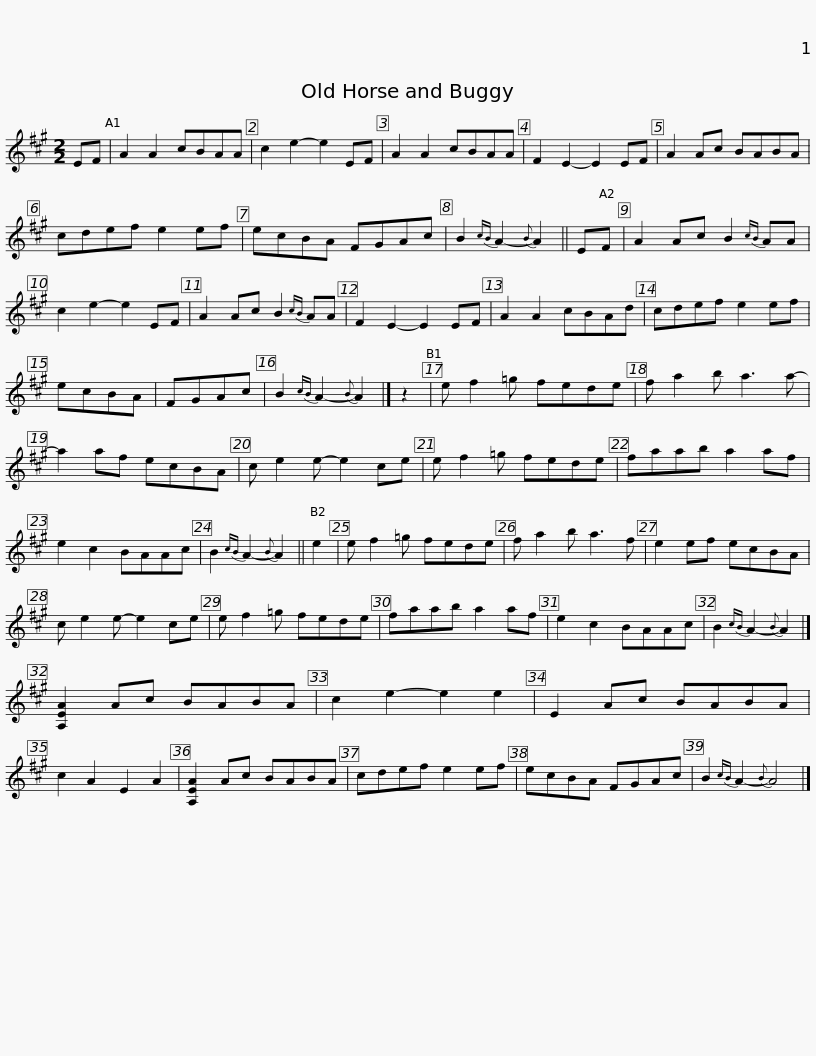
X:1
L:1/8
M:2/2
I:linebreak $
K:A
V:1 treble
V:1
 EF | A2 A2 cBAA | c2 e2- e2 EF | A2 A2 cBAA | F2 E2- E2 EF | %5
 A2 Ac BABA | cdef e2 ef |$ ecBA FGAc | B2{cB} A2-{B} A2 || EF | %10
 A2 Ac B2{cB} AA | c2 e2- e2 EF | A2 Ac B2{cB} AA | F2 E2- E2 EF |$ A2 A2 cBAd | %15
 cdef e2 ef | ecBA | FGAc | B2{cB} A2-{B} A2 |] z2 | %20
 e f2 =g fede | f a2 b a3 a- |$ a2 af ecBA | c e2 e- e2 ce | e f2 =g fede | %25
 faab a2 af | e2 c2 BAAc | B2{cB} A2-{B} A2 || e2 |$ e f2 =g fede | %30
 f a2 b a3 f | e2 ef ecBA | c e2 e- e2 ce | e f2 =g fede | faab a2 af |$ %35
 e2 c2 BAAc | B2{cB} A2-{B} A2 |] [A,EA]2 Ac BABA | c2 e2- e2 e2 | E2 Ac BABA | %40
 c2 A2 E2 A2 | [A,EA]2 Ac BABA |$ cdef e2 ef | ecBA FGAc | B2{cB} A2-{B} A4 |] %45
